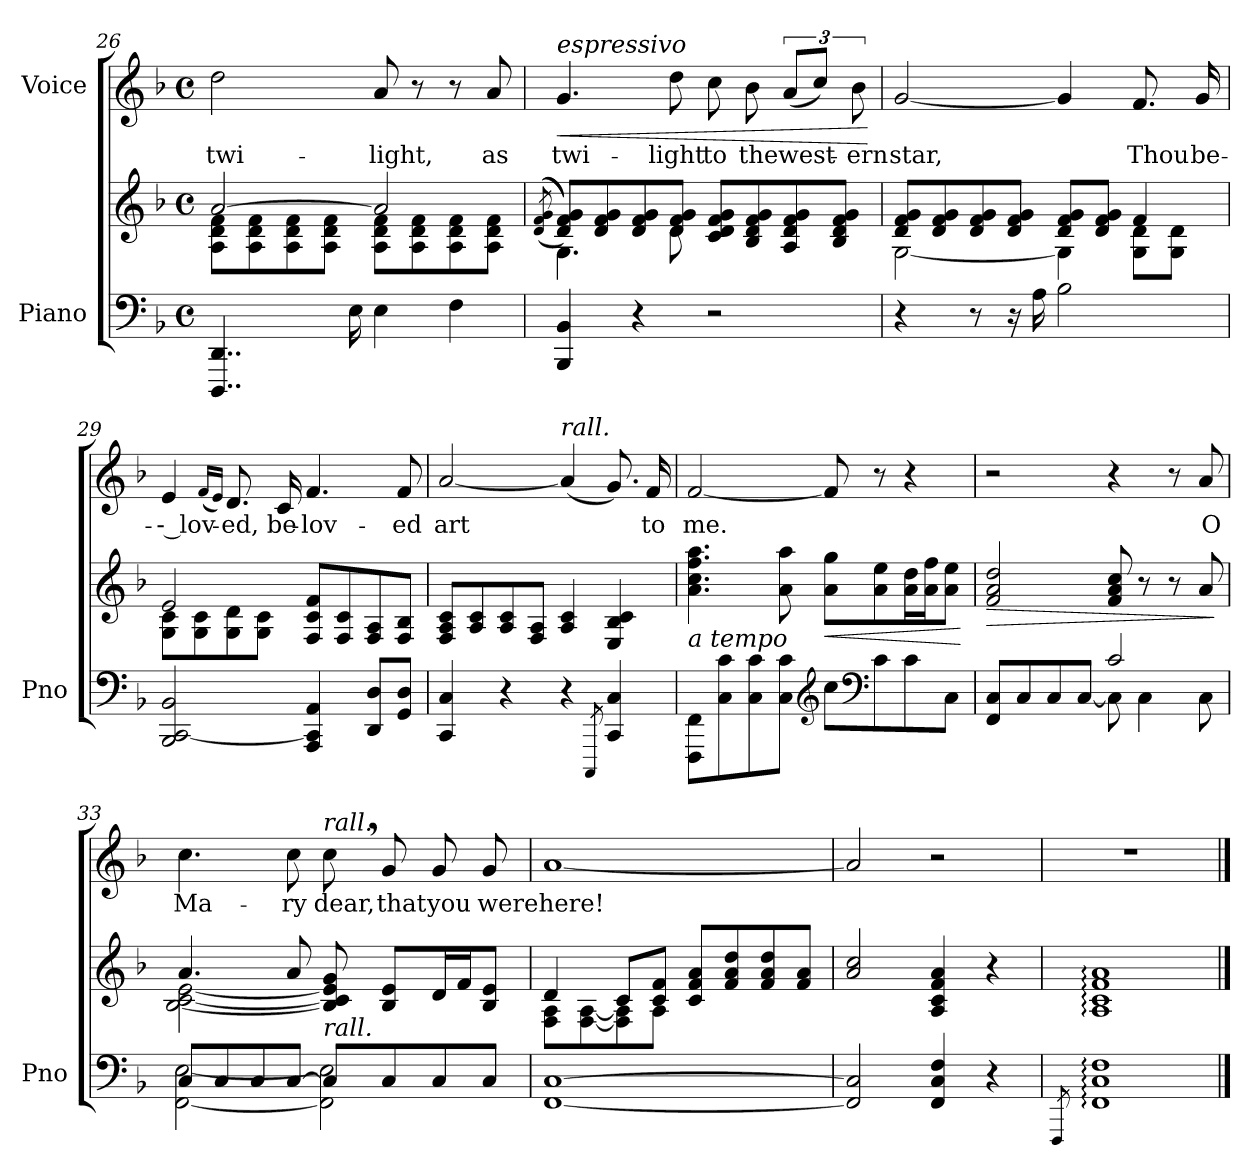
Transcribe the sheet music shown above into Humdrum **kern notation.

**kern	**kern	**dynam	**kern	**text	**dynam
*part2	*part2	*part2	*part1	*part1	*part1
*staff3	*staff2	*staff2/3	*staff1	*staff1	*staff1
*I"Piano	*	*	*I"Voice	*	*
*I'Pno	*	*	*	*	*
*clefF4	*clefG2	*	*clefG2	*	*
*k[b-]	*k[b-]	*	*k[b-]	*	*
*M4/4	*M4/4	*	*M4/4	*	*
*met(c)	*met(c)	*	*met(c)	*	*
=26	=26	=26	=26	=26	=26
*	*^	*	*	*	*
4..DDD/ 4..DD/	[2a/	8A\ 8d\ 8f\L	.	2dd\	twi-	.
.	.	8A\ 8d\ 8f\	.	.	.	.
.	.	8A\ 8d\ 8f\	.	.	.	.
.	.	8A\ 8d\ 8f\J	.	.	.	.
16E\	.	.	.	.	.	.
4E\	2a/]	8A\ 8d\ 8f\L	.	8a/	-light,	.
.	.	8A\ 8d\ 8f\	.	8r	.	.
4F\	.	8A\ 8d\ 8f\	.	8r	.	.
.	.	8A\ 8d\ 8f\J	.	8a/	as	.
=27	=27	=27	=27	=27	=27	=27
.	((<(>8qd/ 8qf/ 8qg/	.	.	.	.	.
!	!	!	!	!LO:TX:i:t=espressivo	!	!
!	!	!	!	!	!	!LO:HP:b
4BBB-/ 4BB-/	8d/ 8f/ 8g/L)))	4.G\	.	4.g/	twi-	<
.	8d/ 8f/ 8g/	.	.	.	.	.
4r	8d/ 8f/ 8g/	.	.	.	.	.
.	8d/ 8f/ 8g/J	8d\	.	8dd\	-light	.
2r	8c/ 8d/ 8f/ 8g/L	2ryy	.	8cc\	to	.
.	8B-/ 8d/ 8f/ 8g/	.	.	8b-\	the	.
.	8A/ 8d/ 8f/ 8g/	.	.	(12a/L	west-	.
.	.	.	.	12cc/J)	.	.
.	8B-/ 8d/ 8f/ 8g/J	.	.	.	.	.
.	.	.	.	12b-\	-ern	.
*	*v	*v	*	*	*	*
.	.	.	.	.	[
=28	=28	=28	=28	=28	=28
*	*^	*	*	*	*
4r	8d/ 8f/ 8g/L	[2G\	.	[2g/	star,	.
.	8d/ 8f/ 8g/	.	.	.	.	.
8r	8d/ 8f/ 8g/	.	.	.	.	.
16r	8d/ 8f/ 8g/J	.	.	.	.	.
16A\	.	.	.	.	.	.
2B-\	8d/ 8f/ 8g/L	4G\]	.	4g/]	.	.
.	8d/ 8f/ 8g/J	.	.	.	.	.
.	4f/	8G\ 8d\L	.	8.f/	Thou	.
.	.	8G\ 8d\J	.	.	.	.
.	.	.	.	16g/	be-	.
=29	=29	=29	=29	=29	=29	=29
2BBB-/ [<2CC/ 2BB-/	2e/	8G\ 8c\L	.	4e/	-- lov-	.
.	.	8G\ 8c\	.	.	.	.
.	.	.	.	(16qf/LL	.	.
.	.	.	.	16qe/JJ)	.	.
.	.	8G\ 8d\	.	8.d/	-ed,	.
.	.	8G\ 8c\J	.	.	.	.
.	.	.	.	16c/	be-	.
4AAA/ 4CC/] 4AA/	8F/ 8c/ 8f/L	2ryy	.	4.f/	-lov-	.
.	8F/ 8c/	.	.	.	.	.
8DD/ 8D/L	8F/ 8A/	.	.	.	.	.
8GG/ 8D/J	8F/ 8B-/J	.	.	8f/	-ed	.
*	*v	*v	*	*	*	*
=30	=30	=30	=30	=30	=30
4CC/ 4C/	8F/ 8A/ 8c/L	.	[2a/	art	.
.	8A/ 8c/	.	.	.	.
4r	8A/ 8c/	.	.	.	.
.	8F/ 8A/J	.	.	.	.
!	!	!	!LO:TX:i:t=rall.	!	!
4r	4A/ 4c/	.	(4a/]	.	.
8qCCC/	.	.	.	.	.
4CC/ 4C/	4E/ 4B-/ 4c/	.	8.g/)	.	.
.	.	.	16f/	to	.
=31	=31	=31	=31	=31	=31
!LO:TX:i:t=a tempo	!	!	!	!	!
8FFF\ 8FF\L	4.a\ 4.cc\ 4.ff\ 4.aa\	.	[2f/	me.	.
8C\ 8c\	.	.	.	.	.
8C\ 8c\	.	.	.	.	.
8C\ 8c\J	8a\ 8aa\	.	.	.	.
*clefG2	*	*	*	*	*
!	!	!LO:HP:b	!	!	!
8cc\L	8a\ 8gg\L	<	8f/]	.	.
*clefF4	*	*	*	*	*
8c\	8a\ 8ee\	.	8r	.	.
8c\	16a\ 16dd\L	.	4r	.	.
.	16a\ 16ff\J	.	.	.	.
8C\J	8a\ 8ee\J	.	.	.	.
.	.	[	.	.	.
=32	=32	=32	=32	=32	=32
*^	*	*	*	*	*
!	!	!	!LO:HP:b	!	!	!
8FF/ 8C/L	2ryy	2f/ 2a/ 2dd/	>	2r	.	.
8C/	.	.	.	.	.	.
8C/	.	.	.	.	.	.
[<8C/J	.	.	.	.	.	.
8C\]	2c/	8f/ 8a/ 8cc/	.	4r	.	.
4C\	.	8r	.	.	.	.
.	.	8r	.	8r	.	.
8C\	.	8a/	.	8a/	O	.
*v	*v	*	*	*	*	*
.	.	]	.	.	.
=33	=33	=33	=33	=33	=33
*^	*^	*	*	*	*
8C/L	[2FF\ [>2E\	4.a/	[2B-\ [2c\ [2e\	.	4.cc\	Ma-	.
8C/	.	.	.	.	.	.	.
8C/	.	.	.	.	.	.	.
[<8C/J	.	8a/	.	.	8cc\	-ry	.
!	!	!	!	!	!LO:TX:i:t=rall.	!	!
!LO:TX:i:t=rall.	!	!	!	!	!	!	!
8C/L]	2FF\] 2E\]	8B-/] 8c/] 8e/] 8g/	2ryy	.	8cc,\	dear,	.
8C/	.	8B-/ 8e/L	.	.	8g/	that	.
8C/	.	16d/L	.	.	8g/	you	.
.	.	16f/J	.	.	.	.	.
8C/J	.	8B-/ 8e/J	.	.	8g/	were	.
*v	*v	*	*	*	*	*	*
=34	=34	=34	=34	=34	=34	=34
[1FF [1C	4d/	8F\ 8A\L	.	[<1a	here!	.
.	.	[8F\ [8A\	.	.	.	.
.	8c/L	8F\] 8A\]	.	.	.	.
.	8c/ 8f/J	8A\J	.	.	.	.
.	8c/ 8f/ 8a/L	2ryy	.	.	.	.
.	8f/ 8a/ 8dd/	.	.	.	.	.
.	8f/ 8a/ 8dd/	.	.	.	.	.
.	8f/ 8a/J	.	.	.	.	.
*	*v	*v	*	*	*	*
=35	=35	=35	=35	=35	=35
2FF/] 2C/]	2a/ 2cc/	.	2a/]	.	.
4FF/ 4C/ 4F/	4A/ 4c/ 4f/ 4a/	.	2r	.	.
4r	4r	.	.	.	.
=36	=36	=36	=36	=36	=36
8qFFF/	.	.	.	.	.
1FF: 1C: 1F:	1A: 1c: 1f: 1a:	.	1r	.	.
==	==	==	==	==	==
*-	*-	*-	*-	*-	*-
